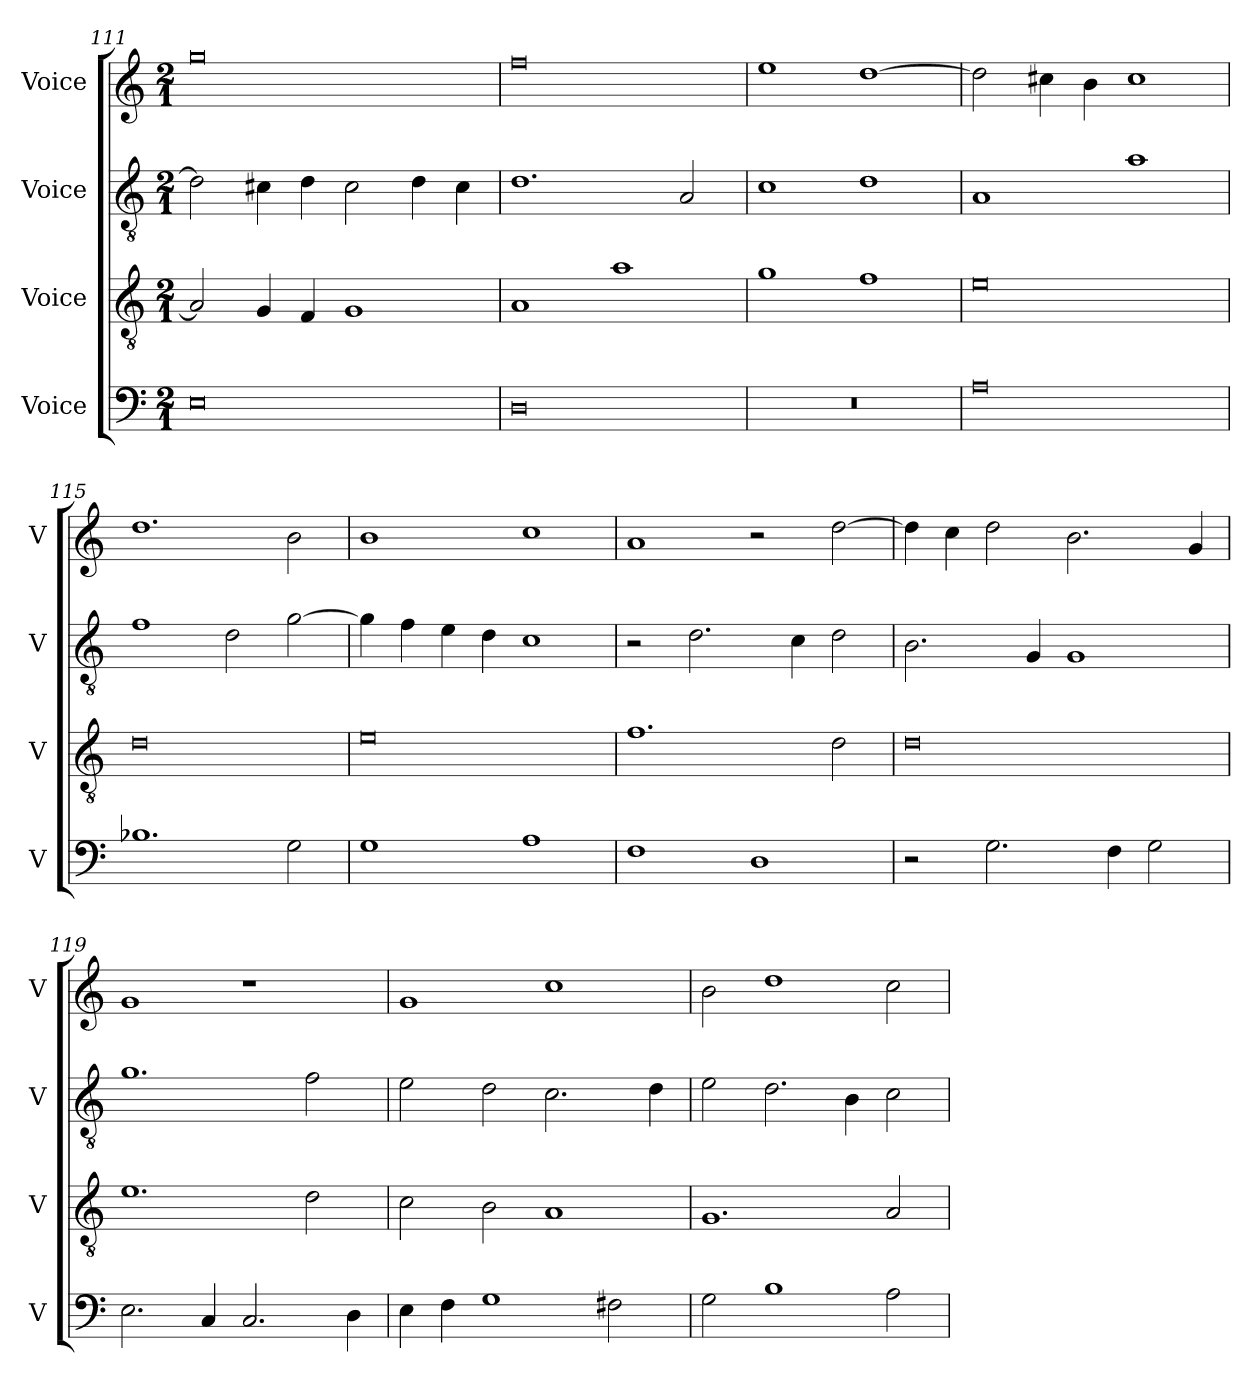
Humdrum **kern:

**kern	**kern	**kern	**kern
*part4	*part3	*part2	*part1
*staff4	*staff3	*staff2	*staff1
*I"Voice	*I"Voice	*I"Voice	*I"Voice
*I'V	*I'V	*I'V	*I'V
*clefF4	*clefGv2	*clefGv2	*clefG2
*k[]	*k[]	*k[]	*k[]
*M2/1	*M2/1	*M2/1	*M2/1
=111	=111	=111	=111
0E	2A/]	2d\]	0gg
.	4G/	4c#X\	.
.	4F/	4d\	.
.	1G	2c#\	.
.	.	4d\	.
.	.	4c#\	.
=112	=112	=112	=112
0D	1A	1.d	0ff
.	1a	.	.
.	.	2A/	.
=113	=113	=113	=113
0r	1g	1c	1ee
.	1f	1d	[1dd
=114	=114	=114	=114
0A	0e	1A	2dd\]
.	.	.	4cc#X\
.	.	.	4b\
.	.	1a	1cc#
=115	=115	=115	=115
1.B-X	0d	1f	1.dd
.	.	2d\	.
2G\	.	[2g\	2b\
=116	=116	=116	=116
1G	0e	4g\]	1b
.	.	4f\	.
.	.	4e\	.
.	.	4d\	.
1A	.	1c	1cc
!!LO:LB:g=z
=117	=117	=117	=117
1F	1.f	2r	1a
.	.	2.d\	.
1D	.	.	2r
.	.	4c\	.
.	2d\	2d\	[2dd\
=118	=118	=118	=118
2r	0d	2.B\	4dd\]
.	.	.	4cc\
2.G\	.	.	2dd\
.	.	4G/	.
.	.	1G	2.b\
4F\	.	.	.
2G\	.	.	.
.	.	.	4g/
=119	=119	=119	=119
2.E\	1.e	1.g	1g
4C/	.	.	.
2.C/	.	.	1r
.	2d\	2f\	.
4D\	.	.	.
=120	=120	=120	=120
4E\	2c\	2e\	1g
4F\	.	.	.
1G	2B\	2d\	.
.	1A	2.c\	1cc
2F#X\	.	.	.
.	.	4d\	.
=121	=121	=121	=121
2G\	1.G	2e\	2b\
1B	.	2.d\	1dd
.	.	4B\	.
2A\	2A/	2c\	2cc\
=	=	=	=
*-	*-	*-	*-
